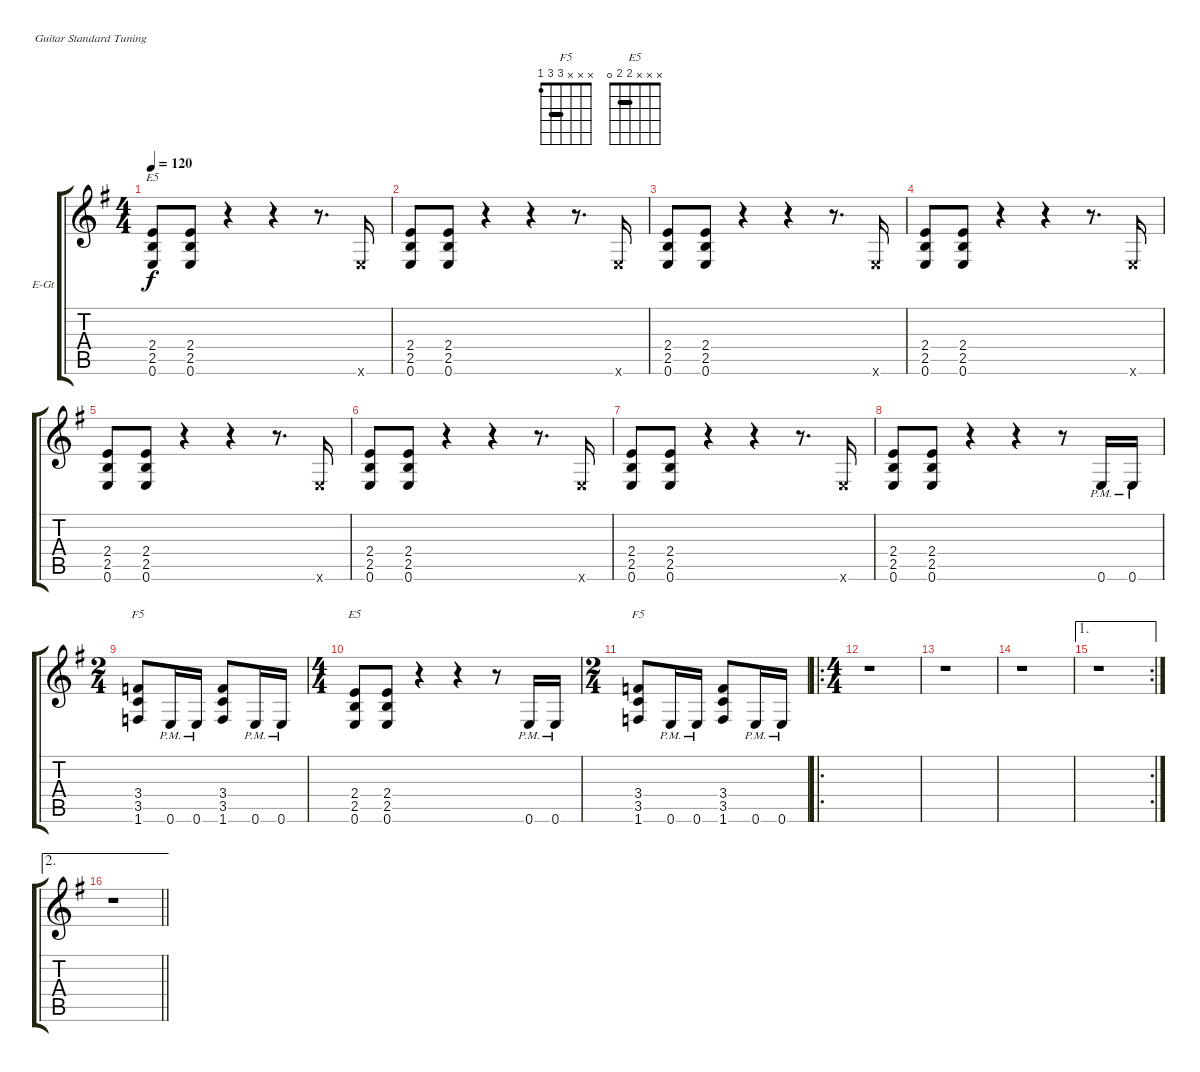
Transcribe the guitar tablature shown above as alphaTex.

\defaultSystemsLayout 4
\bracketExtendMode groupsimilarinstruments
\firstSystemTrackNameOrientation horizontal
\otherSystemsTrackNameOrientation horizontal
\track ("Guitar 3" "E-Gt") {instrument distortionguitar}
\staff {score tabs}
\tuning (E4 B3 G3 D3 A2 E2)
\chord ("F5" x x x 3 3 1) {barre 3}
\chord ("E5" x x x 2 2 0) {barre 2}
\ts (4 4)
\tempo 120
\clef g2
\ks g
(2.4 2.5 0.6).8{ch "E5" dy f} (2.4 2.5 0.6).8 r.4 r.4 r.8{d} 0.6{x}.16 |
(2.4 2.5 0.6).8 (2.4 2.5 0.6).8 r.4 r.4 r.8{d} 0.6{x}.16 |
(2.4 2.5 0.6).8 (2.4 2.5 0.6).8 r.4 r.4 r.8{d} 0.6{x}.16 |
(2.4 2.5 0.6).8 (2.4 2.5 0.6).8 r.4 r.4 r.8{d} 0.6{x}.16 |
(2.4 2.5 0.6).8 (2.4 2.5 0.6).8 r.4 r.4 r.8{d} 0.6{x}.16 |
(2.4 2.5 0.6).8 (2.4 2.5 0.6).8 r.4 r.4 r.8{d} 0.6{x}.16 |
(2.4 2.5 0.6).8 (2.4 2.5 0.6).8 r.4 r.4 r.8{d} 0.6{x}.16 |
(2.4 2.5 0.6).8 (2.4 2.5 0.6).8 r.4 r.4 r.8 0.6{pm}.16 0.6{pm}.16 |
\ts (2 4)
(1.6 3.5 3.4).8{ch "F5"} 0.6{pm}.16 0.6{pm}.16 (1.6 3.5 3.4).8 0.6{pm}.16 0.6{pm}.16 |
\ts (4 4)
(2.4 2.5 0.6).8{ch "E5"} (2.4 2.5 0.6).8 r.4 r.4 r.8 0.6{pm}.16 0.6{pm}.16 |
\ts (2 4)
(1.6 3.5 3.4).8{ch "F5"} 0.6{pm}.16 0.6{pm}.16 (1.6 3.5 3.4).8 0.6{pm}.16 0.6{pm}.16 |
\ro
\ts (4 4)
r.1 |
r.1 |
r.1 |
\ae 1
\rc 2
r.1 |
\ae 2
\barLineRight lightlight
r.1
